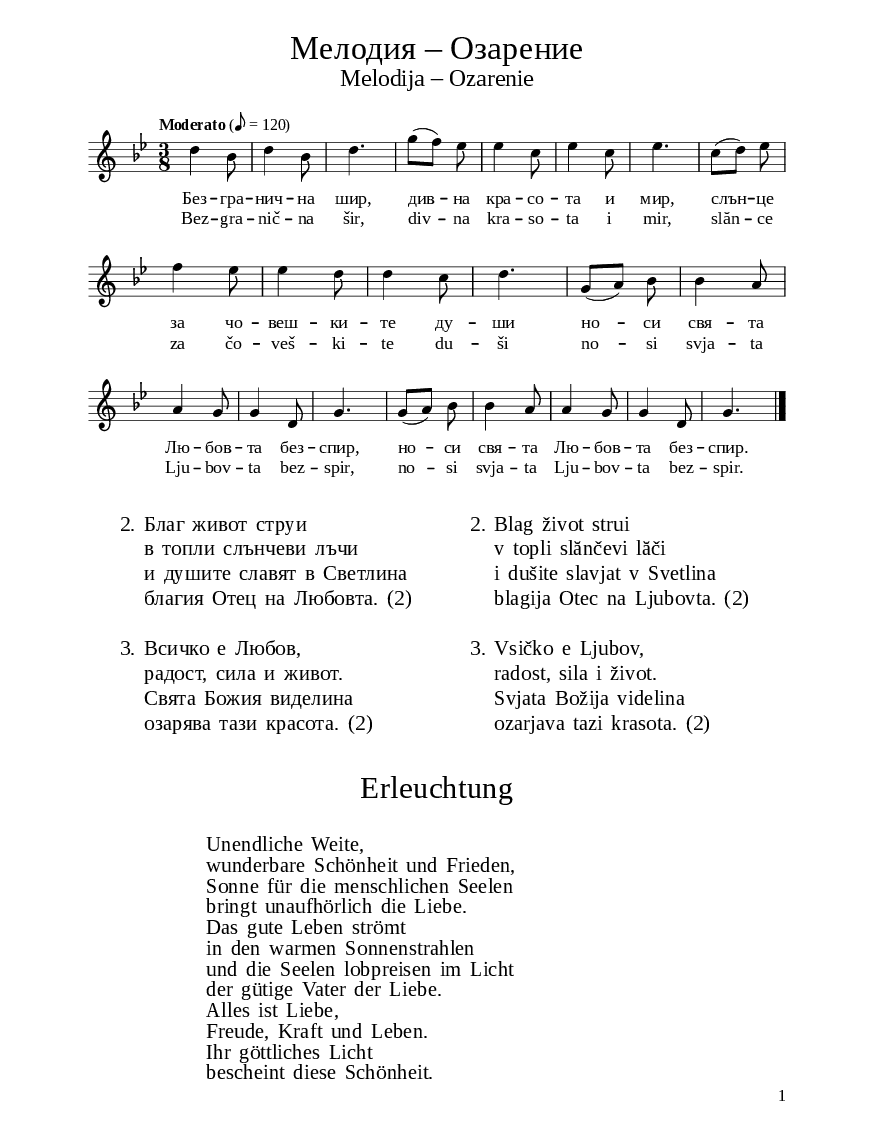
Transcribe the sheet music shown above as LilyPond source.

\version "2.24.1"

% include paper part and global functions
\include "include/globals.ily"

\bookpart {
  \label #'ref189
  \tocItem \markup "Мелодия – Озарение – Melodija – Ozarenie"
  \include "include/bookpart-paper.ily"
  \score {
    \include "include/score-layout.ily"

    \new Voice \absolute {
      \clef treble
      \key g \minor
      \time 3/8
      \tempoFunc "Moderato" 8 "120"
      \autoBeamOff
      d''4 bes'8 | % 2
      d''4 bes'8 | % 3
      d''4. | % 4
      g''8 ( [ f''8 ) ] es''8 | % 5
      es''4 c''8 | % 6
      es''4 c''8 | % 7
      es''4. | % 8
      c''8 ( [ d''8 ) ] es''8 \break | % 9
      f''4 es''8 |
      es''4 d''8 | % 11
      d''4 c''8 | % 12
      d''4. | % 13
      g'8 ( [  a'8 ) ] bes'8 | % 14
      bes'4  a'8 \break | % 15
      a'4  g'8 | % 16
      g'4  d'8 | % 17
      g'4. | % 18
      g'8 ( [  a'8 ) ] bes'8 | % 19
      bes'4  a'8 |
      a'4  g'8 | % 21
      g'4  d'8 | % 22
      g'4. \bar "|."
    }

    \addlyrics {
      Без -- гра -- нич -- на шир, див
      -- на кра -- со -- та и мир,
      слън -- це за чо -- веш -- ки --
      те ду -- ши но -- си свя -- та
      Лю -- бов -- та без -- спир, но --
      си свя -- та Лю -- бов -- та без --
      спир.}
     \addlyrics {
      Bez -- gra -- nič -- na šir, div
      -- na kra -- so -- ta i mir,
      slăn -- ce za čo -- veš -- ki --
      te du -- ši no -- si svja -- ta
      Lju -- bov -- ta bez -- spir, no --
      si svja -- ta Lju -- bov -- ta bez --
      spir.}

        \header {
          title = \titleFunc "Мелодия – Озарение" "Melodija – Ozarenie"
        }

        \midi{}

      } % score

      \markup \fontsize #bgCoupletFontSize {
        \hspace #3
        \override #`(baseline-skip . ,bgCoupletBaselineSkip)
        \column {

          \line {   2.  Благ живот струи }
          \line {   "   " в топли слънчеви лъчи }
          \line {   "   " и душите славят в Светлина }
          \line {   "   " благия Отец на Любовта. (2) }
          \line {   "   " }
          \line {   3. Всичко е Любов, }
          \line {   "   " радост, сила и живот. }
          \line {   "   " Свята Божия виделина }
          \line {   "   " озарява тази красота. (2)}
        }

        \hspace #5
        \override #`(baseline-skip . ,bgCoupletBaselineSkip)
          \column {
          \line {   2.  Blag život strui }
          \line {   "   " v topli slănčevi lăči }
          \line {   "   " i dušite slavjat v Svetlina }
          \line {   "   " blagija Otec na Ljubovta. (2) }
          \line {   "   " }
          \line {   3. Vsičko e Ljubov, }
          \line {   "   " radost, sila i život. }
          \line {   "   " Svjata Božija videlina }
          \line {   "   " ozarjava tazi krasota. (2)}
        } %column
      } % markup

    

    \markup \empty-two
      % include foreign translation(s) of the song
      \version "2.20.0"

\markup \fill-line { \fontsize #6 "Erleuchtung" }
\markup \null
\markup \null
\markup \fontsize #+2.5 {
  \hspace #10
  \override #'(baseline-skip . 2)

  \column {
    \line { " " }

 \line { " "Unendliche Weite, }

 \line { " "wunderbare Schönheit und Frieden, }

 \line { " "Sonne für die menschlichen Seelen }

 \line { " "bringt unaufhörlich die Liebe. }

 \line { " "Das gute Leben strömt }

 \line { " "in den warmen Sonnenstrahlen }

 \line { " "und die Seelen lobpreisen im Licht }

 \line { " "der gütige Vater der Liebe. }

 \line { " "Alles ist Liebe, }

 \line { " "Freude, Kraft und Leben. }

 \line { " "Ihr göttliches Licht }

 \line { " "bescheint diese Schönheit. }

  }
}


    } % bookpart

    % Più mosso
    %
